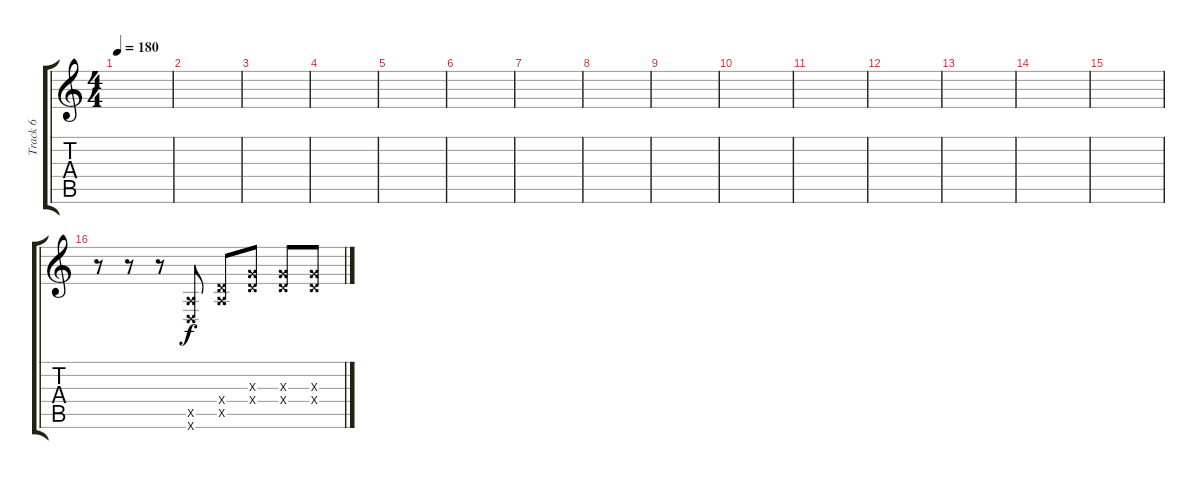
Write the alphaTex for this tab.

\track ("Track 6" "Track 6") {instrument overdrivenguitar}
\staff {score tabs}
\tuning (E4 B3 G3 D3 A2 D2) {hide}
\ts (4 4)
\tempo 180
\clef g2
\ks c
|
|
|
|
|
|
|
|
|
|
|
|
|
|
|
r.8 r.8 r.8 (0.5{x} 0.6{x}).8 (0.4{x} 0.5{x}).8 (0.3{x} 0.4{x}).8 (0.3{x} 0.4{x}).8{dy f} (0.3{x} 0.4{x}).8
